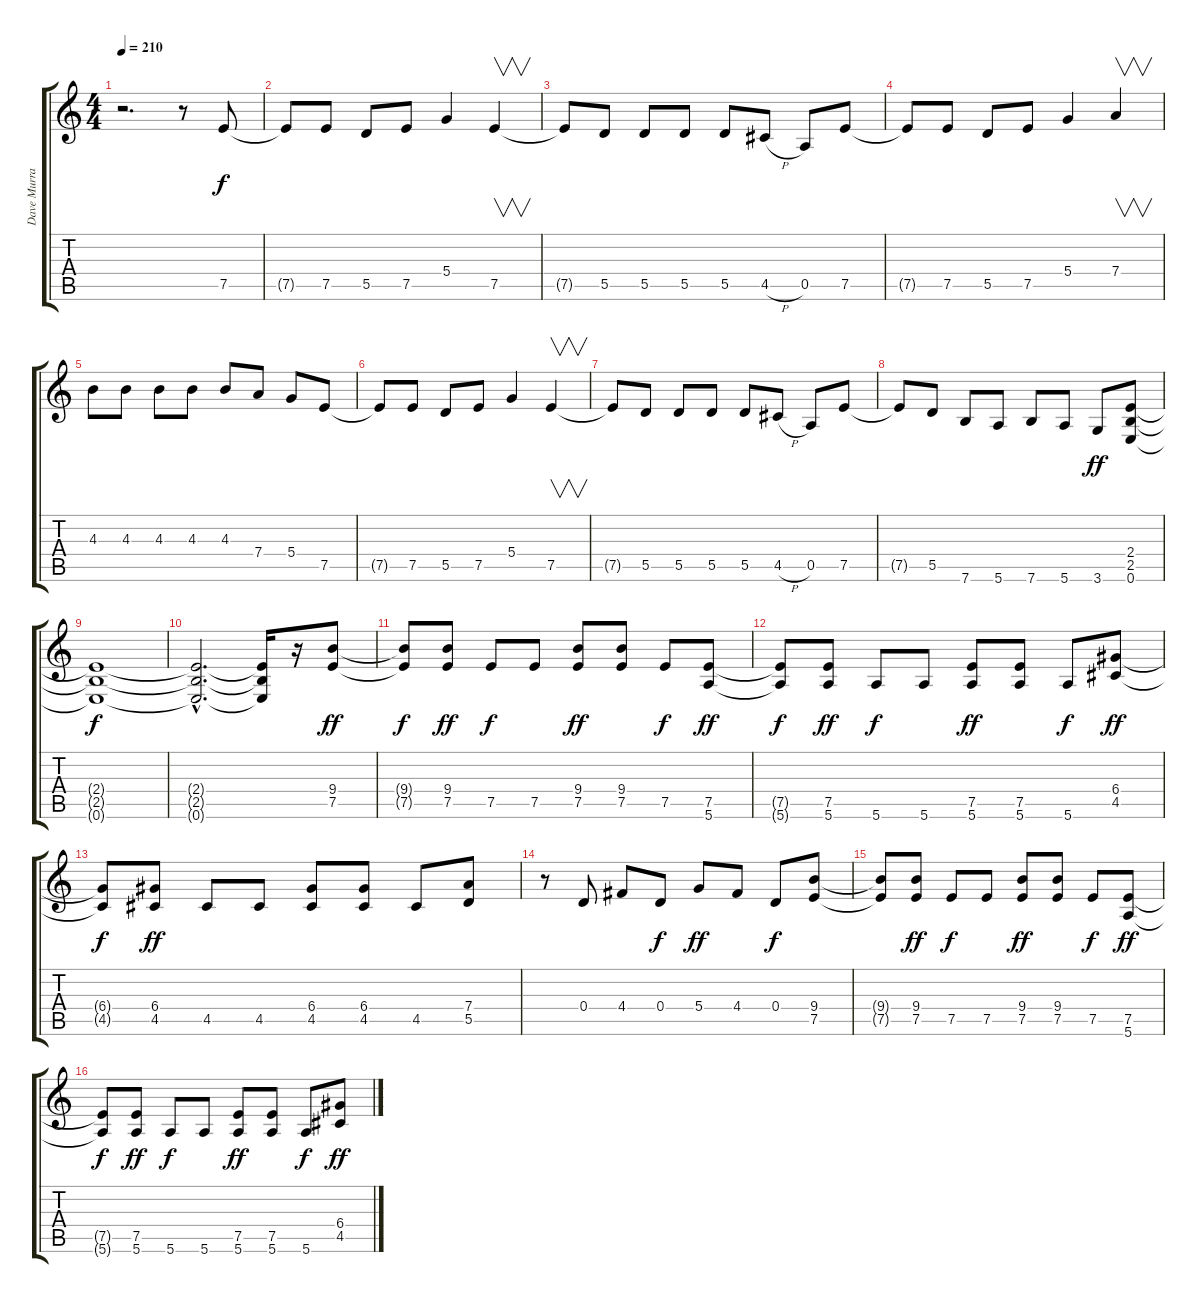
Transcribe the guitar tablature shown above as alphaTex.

\track ("Dave Murray" "Dave Murra") {instrument distortionguitar}
\staff {score tabs}
\tuning (E4 B3 G3 D3 A2 E2) {hide}
\ts (4 4)
\tempo 210
\clef g2
\ks c
r.2{d dy f} r.8 7.5.8 |
7.5{t}.8 7.5.8 5.5.8 7.5.8 5.4.4 7.5.4{v} |
7.5{t}.8 5.5.8 5.5.8 5.5.8 5.5.8 4.5{h}.8 0.5.8 7.5.8 |
7.5{t}.8 7.5.8 5.5.8 7.5.8 5.4.4 7.4.4{v} |
4.3.8 4.3.8 4.3.8 4.3.8 4.3.8 7.4.8 5.4.8 7.5.8 |
7.5{t}.8 7.5.8 5.5.8 7.5.8 5.4.4 7.5.4{v} |
7.5{t}.8 5.5.8 5.5.8 5.5.8 5.5.8 4.5{h}.8 0.5.8 7.5.8 |
7.5{t}.8 5.5.8 7.6.8 5.6.8 7.6.8 5.6.8 3.6.8{dy ff} (2.4 2.5 0.6).8 |
(2.4{t} 2.5{t} 0.6{t}).1{dy f} |
(2.4{hac t} 2.5{hac t} 0.6{hac t}).2{d} (2.4{t} 2.5{t} 0.6{t}).16 r.16 (9.4 7.5).8{dy ff} |
(9.4{t} 7.5{t}).8{dy f} (9.4 7.5).8{dy ff} 7.5.8{dy f} 7.5.8 (9.4 7.5).8{dy ff} (9.4 7.5).8 7.5.8{dy f} (7.5 5.6).8{dy ff} |
(7.5{t} 5.6{t}).8{dy f} (7.5 5.6).8{dy ff} 5.6.8{dy f} 5.6.8 (7.5 5.6).8{dy ff} (7.5 5.6).8 5.6.8{dy f} (6.4 4.5).8{dy ff} |
(6.4{t} 4.5{t}).8{dy f} (6.4 4.5).8{dy ff} 4.5.8 4.5.8 (6.4 4.5).8 (6.4 4.5).8 4.5.8 (7.4 5.5).8 |
r.8 0.4.8 4.4.8 0.4.8{dy f} 5.4.8{dy ff} 4.4.8 0.4.8{dy f} (9.4 7.5).8 |
(9.4{t} 7.5{t}).8 (9.4 7.5).8{dy ff} 7.5.8{dy f} 7.5.8 (9.4 7.5).8{dy ff} (9.4 7.5).8 7.5.8{dy f} (7.5 5.6).8{dy ff} |
(7.5{t} 5.6{t}).8{dy f} (7.5 5.6).8{dy ff} 5.6.8{dy f} 5.6.8 (7.5 5.6).8{dy ff} (7.5 5.6).8 5.6.8{dy f} (6.4 4.5).8{dy ff}
